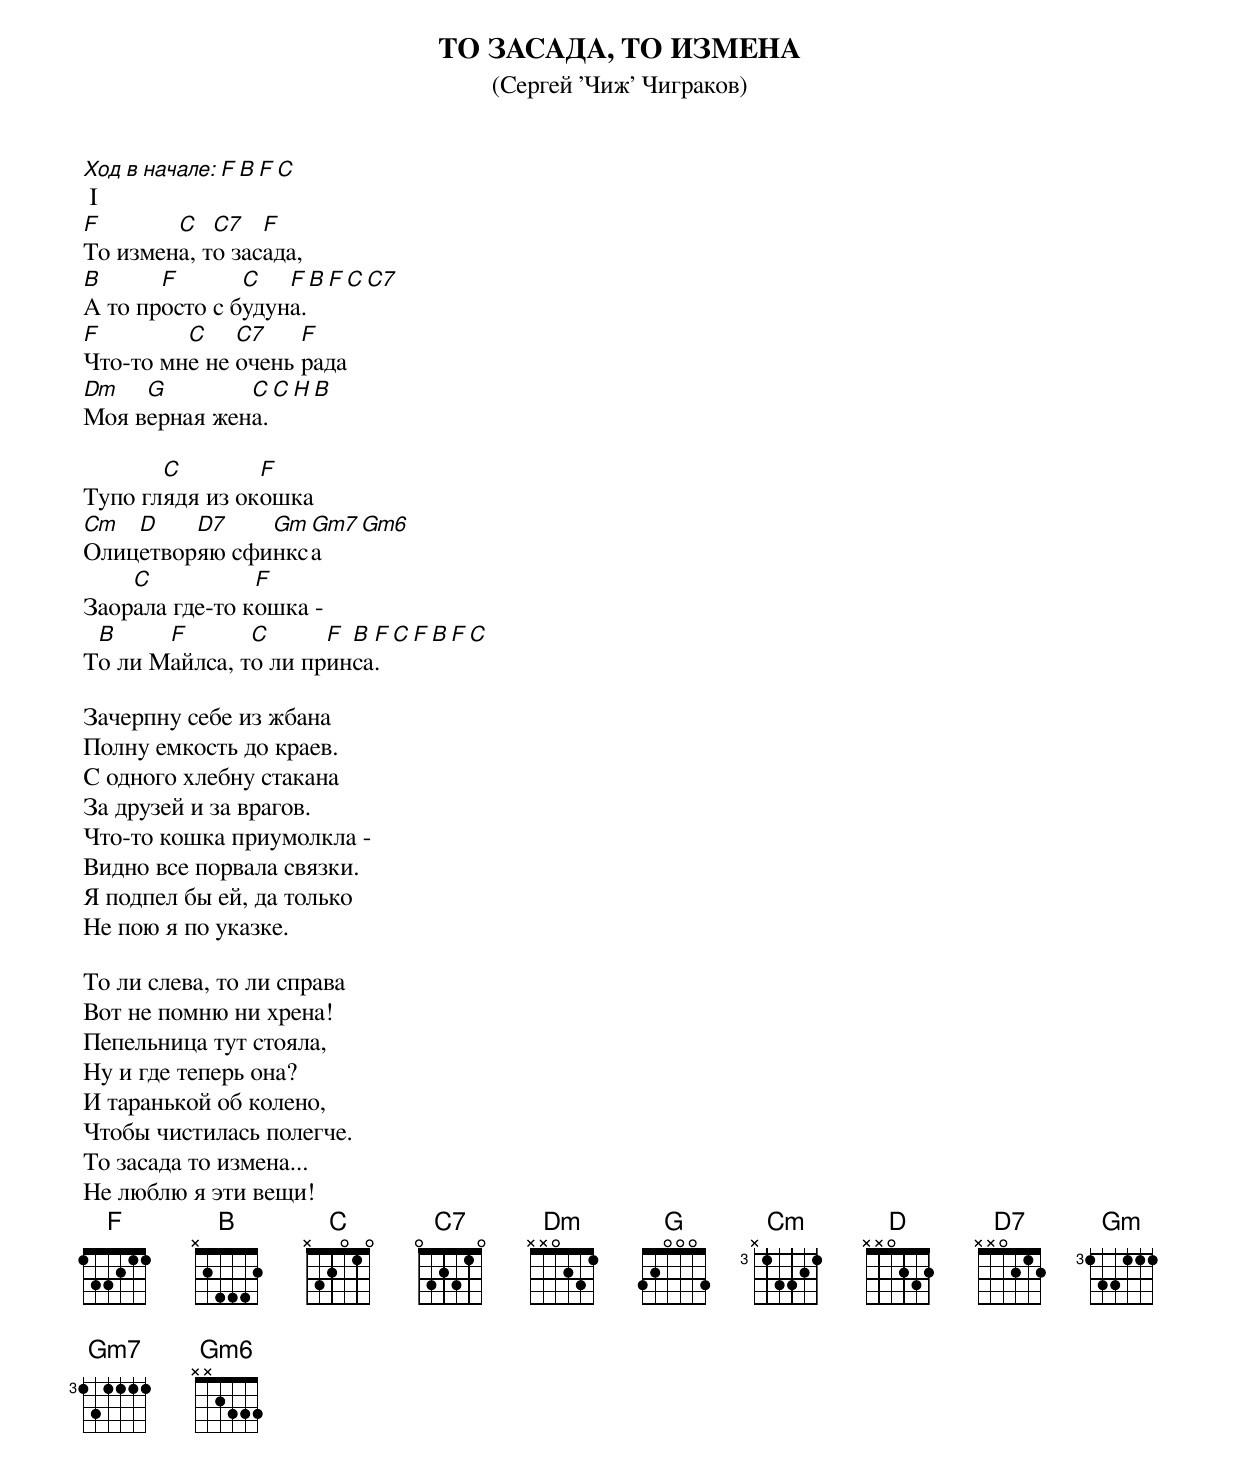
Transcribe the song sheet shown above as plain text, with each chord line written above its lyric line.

 ТО ЗАСАДА, ТО ИЗМЕНА
(Сергей 'Чиж' Чиграков)

Ход в начале: F B F C
 I
F       C   C7   F
То измена, то засада,
B      F       C   F B F C С7
А то просто с будуна.
F        C    C7    F
Что-то мне не очень рада
Dm   G        C C H B
Моя верная жена.

       C        F
Тупо глядя из окошка
Cm  D    D7    Gm Gm7 Gm6
Олицетворяю сфинкса
    C           F
Заорала где-то кошка -
 B     F       C      F B F C F B F C
То ли Майлса, то ли принса.

Зачерпну себе из жбана
Полну емкость до краев.
С одного хлебну стакана
За друзей и за врагов.
Что-то кошка приумолкла -
Видно все порвала связки.
Я подпел бы ей, да только
Не пою я по указке.

То ли слева, то ли справа
Вот не помню ни хрена!
Пепельница тут стояла,
Ну и где теперь она?
И таранькой об колено,
Чтобы чистилась полегче.
То засада то измена...
Не люблю я эти вещи!
